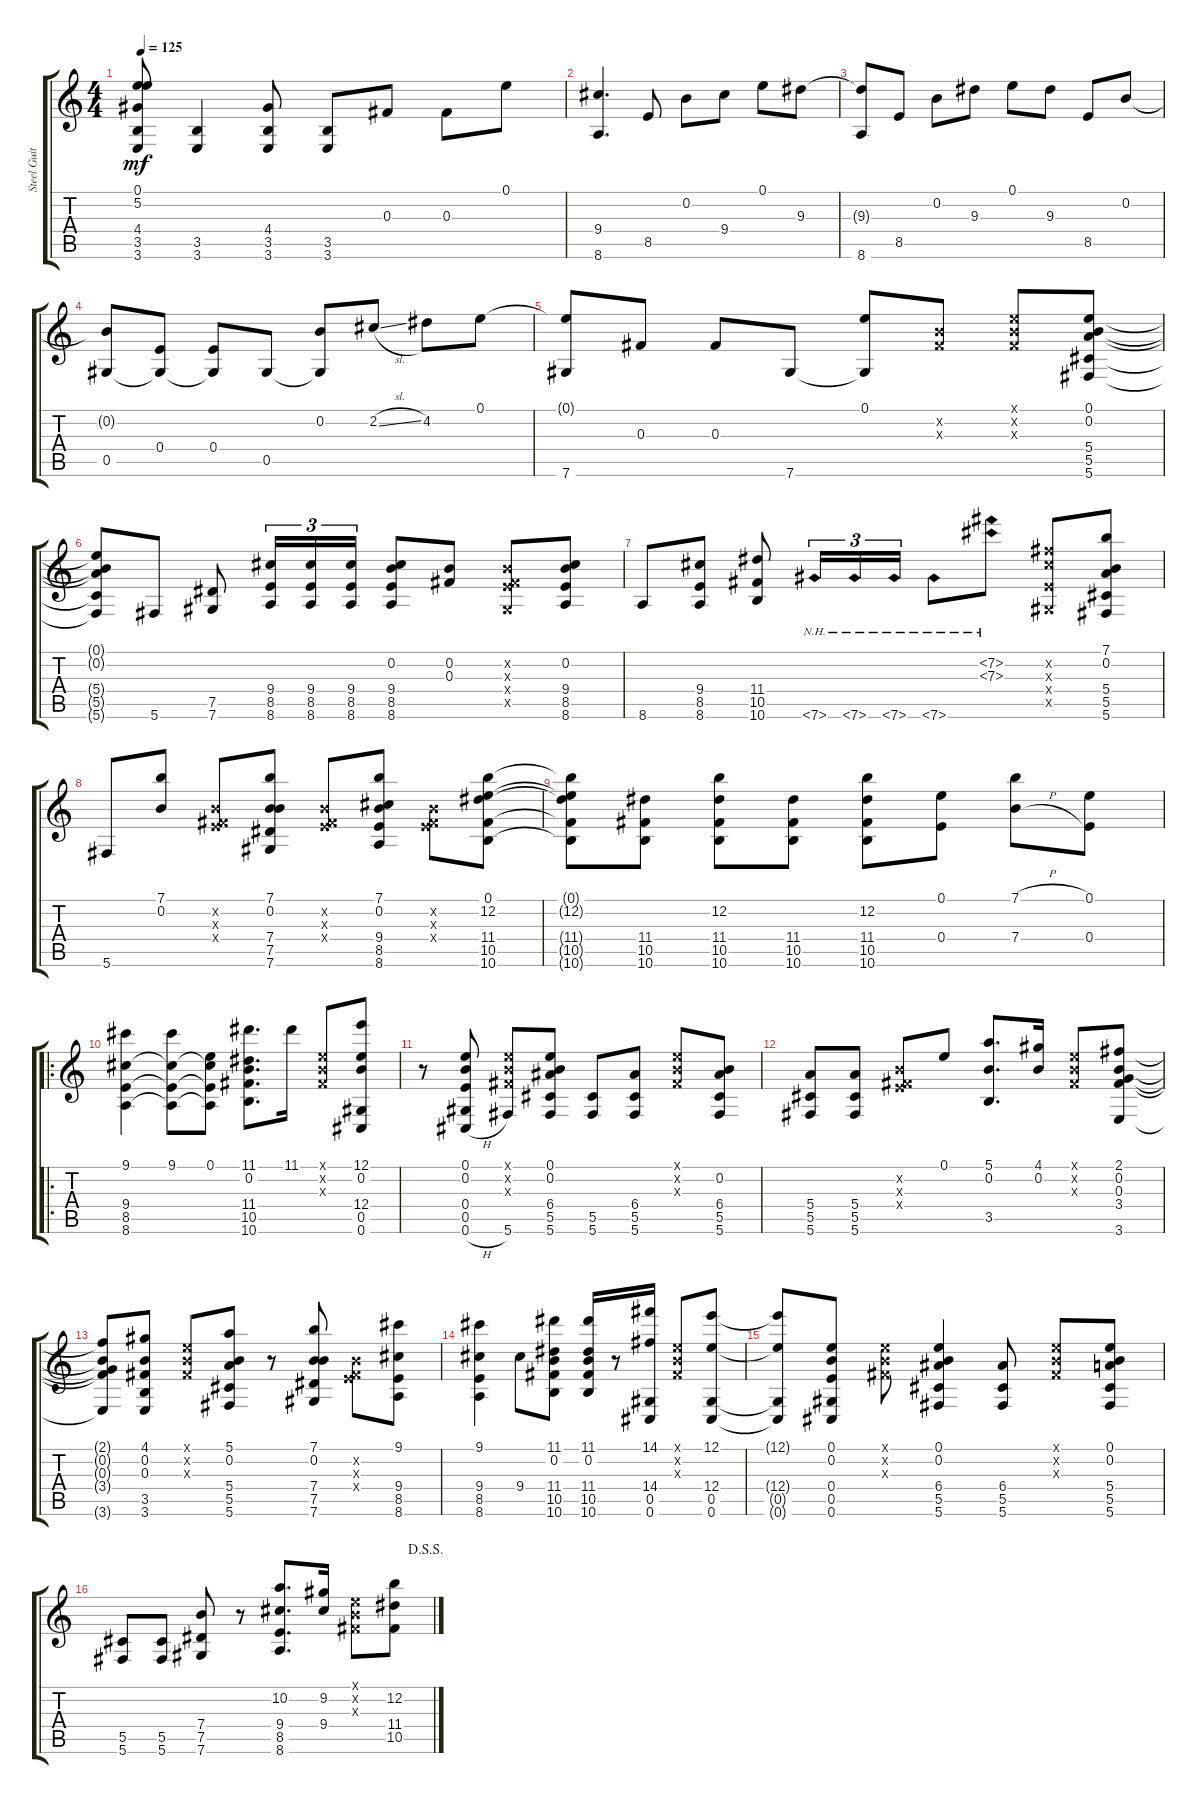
\track ("Steel Guitar" "Steel Guit") {instrument acousticguitarsteel}
\staff {score tabs}
\tuning (E4 B3 Gb3 E3 Ab2 Db2) {hide}
\ts (4 4)
\tempo 125
\clef g2
\ks c
(0.1{t} 5.2{t} 4.4{t} 3.5{t} 3.6{t}).8{dy mf} (3.5 3.6).4 (4.4 3.5 3.6).8 (3.5 3.6).8 0.3.8 0.3.8 0.1.8 |
(9.4 8.6).4{d} 8.5.8 0.2.8 9.4.8 0.1.8 9.3.8 |
(9.3{t} 8.6).8 8.5.8 0.2.8 9.3.8 0.1.8 9.3.8 8.5.8 0.2.8 |
(0.2{t} 0.5).8 (0.4 0.5{t}).8 (0.4 0.5{t}).8 0.5.8 (0.2 0.5{t}).8 2.2{sl}.8 4.2.8 0.1.8 |
(0.1{t} 7.6).8 0.3.8 0.3.8 7.6.8 (0.1 7.6{t}).8 (0.2{x} 0.3{x}).8 (0.1{x} 0.2{x} 0.3{x}).8 (0.1 0.2 5.4 5.5 5.6).8 |
(0.1{t} 0.2{t} 5.4{t} 5.5{t} 5.6{t}).8 5.6.8 (7.5 7.6).8 (9.4 8.5 8.6).16{tu (3 2)} (9.4 8.5 8.6).16{tu (3 2)} (9.4 8.5 8.6).16{tu (3 2)} (0.2 9.4 8.5 8.6).8 (0.2 0.3).8 (0.2{x} 0.3{x} 0.4{x} 0.5{x}).8 (0.2 9.4 8.5 8.6).8 |
8.6.8 (9.4 8.5 8.6).8 (11.4 10.5 10.6).8 7.6{nh}.16{tu (3 2)} 7.6{nh}.16{tu (3 2)} 7.6{nh}.16{tu (3 2)} 7.6{nh}.8 (7.2{nh} 7.3{nh}).8 (7.2{x} 7.3{x} 0.4{x} 0.5{x}).8 (7.1 0.2 5.4 5.5 5.6).8 |
5.6.8 (7.1 0.2).8 (0.2{x} 0.3{x} 0.4{x}).8 (7.1 0.2 7.4 7.5 7.6).8 (0.2{x} 0.3{x} 0.4{x}).8 (7.1 0.2 9.4 8.5 8.6).8 (0.2{x} 0.3{x} 0.4{x}).8 (0.1 12.2 11.4 10.5 10.6).8 |
(0.1{t} 12.2{t} 11.4{t} 10.5{t} 10.6{t}).8 (11.4 10.5 10.6).8 (12.2 11.4 10.5 10.6).8 (11.4 10.5 10.6).8 (12.2 11.4 10.5 10.6).8 (0.1 0.4).8 (7.1{h} 7.4{h}).8 (0.1 0.4).8 |
\ro
(9.1 9.4 8.5 8.6).4 (9.1 9.4{t} 8.5{t} 8.6{t}).8 (0.1 9.4{t} 8.5{t} 8.6{t}).8 (11.1 0.2 11.4 10.5 10.6).8{d} 11.1.16 (0.1{x} 0.2{x} 0.3{x}).8 (12.1 0.2 12.4 0.5 0.6).8 |
r.8 (0.1 0.2 0.4 0.5 0.6{h}).8 (0.1{x} 0.2{x} 0.3{x} 5.6).8 (0.1 0.2 6.4 5.5 5.6).8 (5.5 5.6).8 (6.4 5.5 5.6).8 (0.1{x} 0.2{x} 0.3{x}).8 (0.2 6.4 5.5 5.6).8 |
(5.4 5.5 5.6).8 (5.4 5.5 5.6).8 (0.2{x} 0.3{x} 0.4{x}).8 0.1.8 (5.1 0.2 3.5).8{d} (4.1 0.2).16 (0.1{x} 0.2{x} 0.3{x}).8 (2.1 0.2 0.3 3.4 3.6).8 |
(2.1{t} 0.2{t} 0.3{t} 3.4{t} 3.6{t}).8 (4.1 0.2 0.3 3.5 3.6).8 (0.1{x} 0.2{x} 0.3{x}).8 (5.1 0.2 5.4 5.5 5.6).8 r.8 (7.1 0.2 7.4 7.5 7.6).8 (0.2{x} 0.3{x} 0.4{x}).8 (9.1 9.4 8.5 8.6).8 |
(9.1 9.4 8.5 8.6).4 9.4.8 (11.1 0.2 11.4 10.5 10.6).8 (11.1 0.2 11.4 10.5 10.6).16 r.8 (14.1 14.4 0.5 0.6).16 (0.1{x} 0.2{x} 0.3{x}).8 (12.1 12.4 0.5 0.6).8 |
(12.1{t} 12.4{t} 0.5{t} 0.6{t}).8 (0.1 0.2 0.4 0.5 0.6).8 (0.1{x} 0.2{x} 0.3{x}).8 (0.1 0.2 6.4 5.5 5.6).4 (6.4 5.5 5.6).8 (0.1{x} 0.2{x} 0.3{x}).8 (0.1 0.2 5.4 5.5 5.6).8 |
\jump dalsegnosegno
(5.5 5.6).8 (5.5 5.6).8 (7.4 7.5 7.6).8 r.8 (10.2 9.4 8.5 8.6).8{d} (9.2 9.4).16 (0.1{x} 0.2{x} 0.3{x}).8 (12.2 11.4 10.5).8
